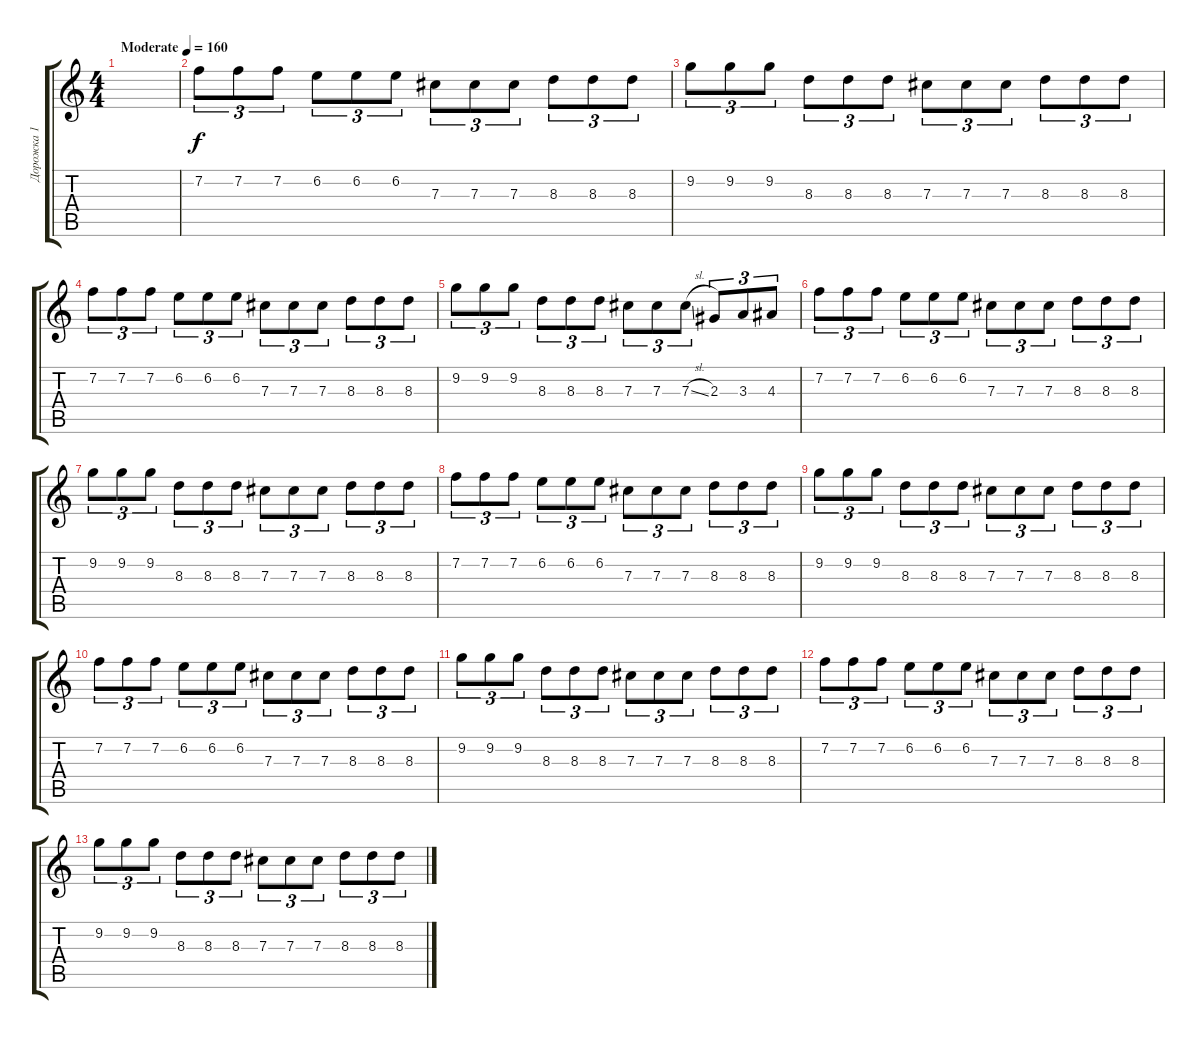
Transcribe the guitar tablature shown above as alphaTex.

\track ("Дорожка 1" "Дорожка 1") {instrument distortionguitar}
\staff {score tabs}
\tuning (Eb4 Bb3 Gb3 Db3 Ab2 Eb2) {hide}
\ts (4 4)
\tempo (160 "Moderate")
\clef g2
\ks c
|
7.2.8{tu (3 2)} 7.2.8{tu (3 2)} 7.2.8{tu (3 2)} 6.2.8{tu (3 2)} 6.2.8{tu (3 2)} 6.2.8{tu (3 2)} 7.3.8{tu (3 2)} 7.3.8{tu (3 2)} 7.3.8{tu (3 2)} 8.3.8{tu (3 2)} 8.3.8{tu (3 2)} 8.3.8{tu (3 2)} |
9.2.8{tu (3 2)} 9.2.8{tu (3 2)} 9.2.8{tu (3 2)} 8.3.8{tu (3 2)} 8.3.8{tu (3 2)} 8.3.8{tu (3 2)} 7.3.8{tu (3 2)} 7.3.8{tu (3 2)} 7.3.8{tu (3 2)} 8.3.8{tu (3 2)} 8.3.8{tu (3 2)} 8.3.8{tu (3 2)} |
7.2.8{tu (3 2)} 7.2.8{tu (3 2)} 7.2.8{tu (3 2)} 6.2.8{tu (3 2)} 6.2.8{tu (3 2)} 6.2.8{tu (3 2)} 7.3.8{tu (3 2)} 7.3.8{tu (3 2)} 7.3.8{tu (3 2)} 8.3.8{tu (3 2)} 8.3.8{tu (3 2)} 8.3.8{tu (3 2)} |
9.2.8{tu (3 2)} 9.2.8{tu (3 2)} 9.2.8{tu (3 2)} 8.3.8{tu (3 2)} 8.3.8{tu (3 2)} 8.3.8{tu (3 2)} 7.3.8{tu (3 2)} 7.3.8{tu (3 2)} 7.3{sl}.8{tu (3 2)} 2.3.8{tu (3 2)} 3.3.8{tu (3 2)} 4.3.8{tu (3 2)} |
7.2.8{tu (3 2)} 7.2.8{tu (3 2)} 7.2.8{tu (3 2)} 6.2.8{tu (3 2)} 6.2.8{tu (3 2)} 6.2.8{tu (3 2)} 7.3.8{tu (3 2)} 7.3.8{tu (3 2)} 7.3.8{tu (3 2)} 8.3.8{tu (3 2)} 8.3.8{tu (3 2)} 8.3.8{tu (3 2)} |
9.2.8{tu (3 2)} 9.2.8{tu (3 2)} 9.2.8{tu (3 2)} 8.3.8{tu (3 2)} 8.3.8{tu (3 2)} 8.3.8{tu (3 2)} 7.3.8{tu (3 2)} 7.3.8{tu (3 2)} 7.3.8{tu (3 2)} 8.3.8{tu (3 2)} 8.3.8{tu (3 2)} 8.3.8{tu (3 2)} |
7.2.8{tu (3 2)} 7.2.8{tu (3 2)} 7.2.8{tu (3 2)} 6.2.8{tu (3 2)} 6.2.8{tu (3 2)} 6.2.8{tu (3 2)} 7.3.8{tu (3 2)} 7.3.8{tu (3 2)} 7.3.8{tu (3 2)} 8.3.8{tu (3 2)} 8.3.8{tu (3 2)} 8.3.8{tu (3 2)} |
9.2.8{tu (3 2)} 9.2.8{tu (3 2)} 9.2.8{tu (3 2)} 8.3.8{tu (3 2)} 8.3.8{tu (3 2)} 8.3.8{tu (3 2)} 7.3.8{tu (3 2)} 7.3.8{tu (3 2)} 7.3.8{tu (3 2)} 8.3.8{tu (3 2)} 8.3.8{tu (3 2)} 8.3.8{tu (3 2)} |
7.2.8{tu (3 2)} 7.2.8{tu (3 2)} 7.2.8{tu (3 2)} 6.2.8{tu (3 2)} 6.2.8{tu (3 2)} 6.2.8{tu (3 2)} 7.3.8{tu (3 2)} 7.3.8{tu (3 2)} 7.3.8{tu (3 2)} 8.3.8{tu (3 2)} 8.3.8{tu (3 2)} 8.3.8{tu (3 2)} |
9.2.8{tu (3 2)} 9.2.8{tu (3 2)} 9.2.8{tu (3 2)} 8.3.8{tu (3 2)} 8.3.8{tu (3 2)} 8.3.8{tu (3 2)} 7.3.8{tu (3 2)} 7.3.8{tu (3 2)} 7.3.8{tu (3 2)} 8.3.8{tu (3 2)} 8.3.8{tu (3 2)} 8.3.8{tu (3 2)} |
7.2.8{tu (3 2)} 7.2.8{tu (3 2)} 7.2.8{tu (3 2)} 6.2.8{tu (3 2)} 6.2.8{tu (3 2)} 6.2.8{tu (3 2)} 7.3.8{tu (3 2)} 7.3.8{tu (3 2)} 7.3.8{tu (3 2)} 8.3.8{tu (3 2)} 8.3.8{tu (3 2)} 8.3.8{tu (3 2)} |
9.2.8{tu (3 2)} 9.2.8{tu (3 2)} 9.2.8{tu (3 2)} 8.3.8{tu (3 2)} 8.3.8{tu (3 2)} 8.3.8{tu (3 2)} 7.3.8{tu (3 2)} 7.3.8{tu (3 2)} 7.3.8{tu (3 2)} 8.3.8{tu (3 2)} 8.3.8{tu (3 2)} 8.3.8{tu (3 2)}
